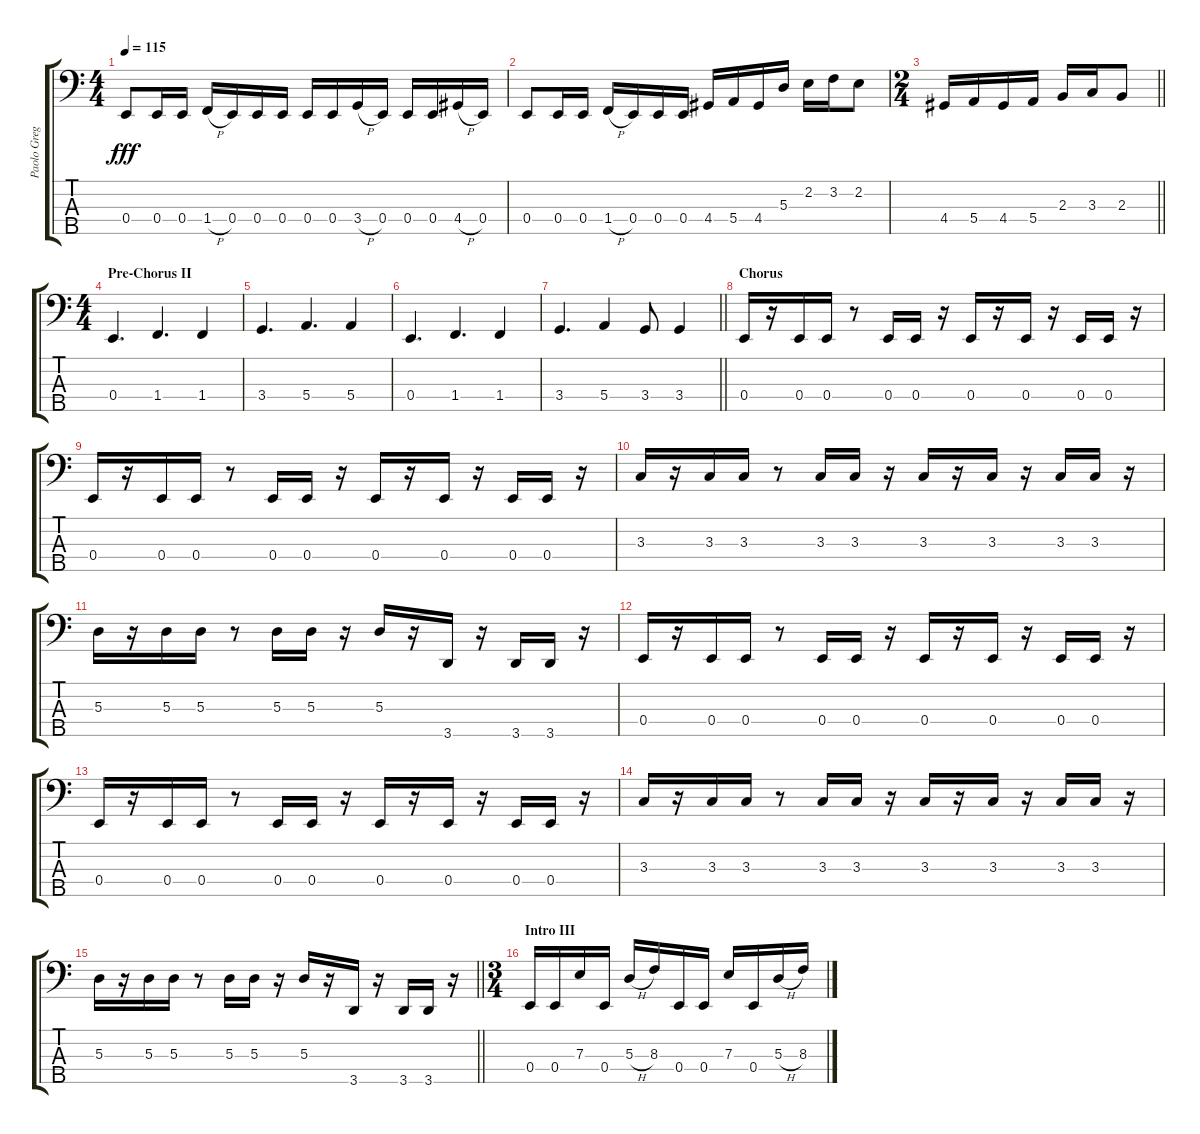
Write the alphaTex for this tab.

\track ("Paolo Gregoletto" "Paolo Greg") {instrument electricbassfinger}
\staff {score tabs}
\tuning (G2 D2 A1 E1 B0) {hide}
\ts (4 4)
\tempo 115
\clef f4
\ks c
0.4.8{dy fff} 0.4.16 0.4.16 1.4{h}.16 0.4.16 0.4.16 0.4.16 0.4.16 0.4.16 3.4{h}.16 0.4.16 0.4.16 0.4.16 4.4{h}.16 0.4.16 |
0.4.8 0.4.16 0.4.16 1.4{h}.16 0.4.16 0.4.16 0.4.16 4.4.16 5.4.16 4.4.16 5.3.16 2.2.16 3.2.16 2.2.8 |
\ts (2 4)
\barLineRight lightlight
4.4.16 5.4.16 4.4.16 5.4.16 2.3.16 3.3.16 2.3.8 |
\ts (4 4)
\section ("" "Pre-Chorus II")
0.4.4{d} 1.4.4{d} 1.4.4 |
3.4.4{d} 5.4.4{d} 5.4.4 |
0.4.4{d} 1.4.4{d} 1.4.4 |
\barLineRight lightlight
3.4.4{d} 5.4.4 3.4.8 3.4.4 |
\section ("" "Chorus")
0.4.16 r.16 0.4.16 0.4.16 r.8 0.4.16 0.4.16 r.16 0.4.16 r.16 0.4.16 r.16 0.4.16 0.4.16 r.16 |
0.4.16 r.16 0.4.16 0.4.16 r.8 0.4.16 0.4.16 r.16 0.4.16 r.16 0.4.16 r.16 0.4.16 0.4.16 r.16 |
3.3.16 r.16 3.3.16 3.3.16 r.8 3.3.16 3.3.16 r.16 3.3.16 r.16 3.3.16 r.16 3.3.16 3.3.16 r.16 |
5.3.16 r.16 5.3.16 5.3.16 r.8 5.3.16 5.3.16 r.16 5.3.16 r.16 3.5.16 r.16 3.5.16 3.5.16 r.16 |
0.4.16 r.16 0.4.16 0.4.16 r.8 0.4.16 0.4.16 r.16 0.4.16 r.16 0.4.16 r.16 0.4.16 0.4.16 r.16 |
0.4.16 r.16 0.4.16 0.4.16 r.8 0.4.16 0.4.16 r.16 0.4.16 r.16 0.4.16 r.16 0.4.16 0.4.16 r.16 |
3.3.16 r.16 3.3.16 3.3.16 r.8 3.3.16 3.3.16 r.16 3.3.16 r.16 3.3.16 r.16 3.3.16 3.3.16 r.16 |
\barLineRight lightlight
5.3.16 r.16 5.3.16 5.3.16 r.8 5.3.16 5.3.16 r.16 5.3.16 r.16 3.5.16 r.16 3.5.16 3.5.16 r.16 |
\ts (3 4)
\section ("" "Intro III")
0.4.16 0.4.16 7.3.16 0.4.16 5.3{h}.16 8.3.16 0.4.16 0.4.16 7.3.16 0.4.16 5.3{h}.16 8.3.16
